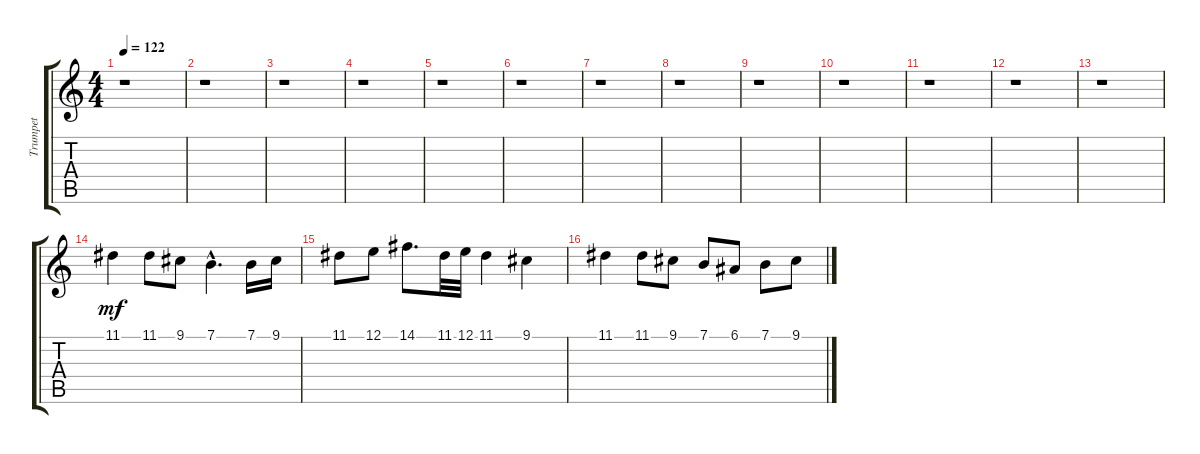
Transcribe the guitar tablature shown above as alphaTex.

\track ("Trumpet" "Trumpet") {instrument trumpet}
\staff {score tabs}
\tuning (E4 B3 G3 D3 A2 E2) {hide}
\ts (4 4)
\tempo 122
\clef g2
\ks c
r.1{dy f} |
r.1 |
r.1 |
r.1 |
r.1 |
r.1 |
r.1 |
r.1 |
r.1 |
r.1 |
r.1 |
r.1 |
r.1 |
11.1.4{dy mf instrument trumpet} 11.1.8 9.1.8 7.1{hac}.4{d} 7.1.16 9.1.16 |
11.1.8 12.1.8 14.1.8{d} 11.1.32 12.1.32 11.1.4 9.1.4 |
11.1.4 11.1.8 9.1.8 7.1.8 6.1.8 7.1.8 9.1.8
